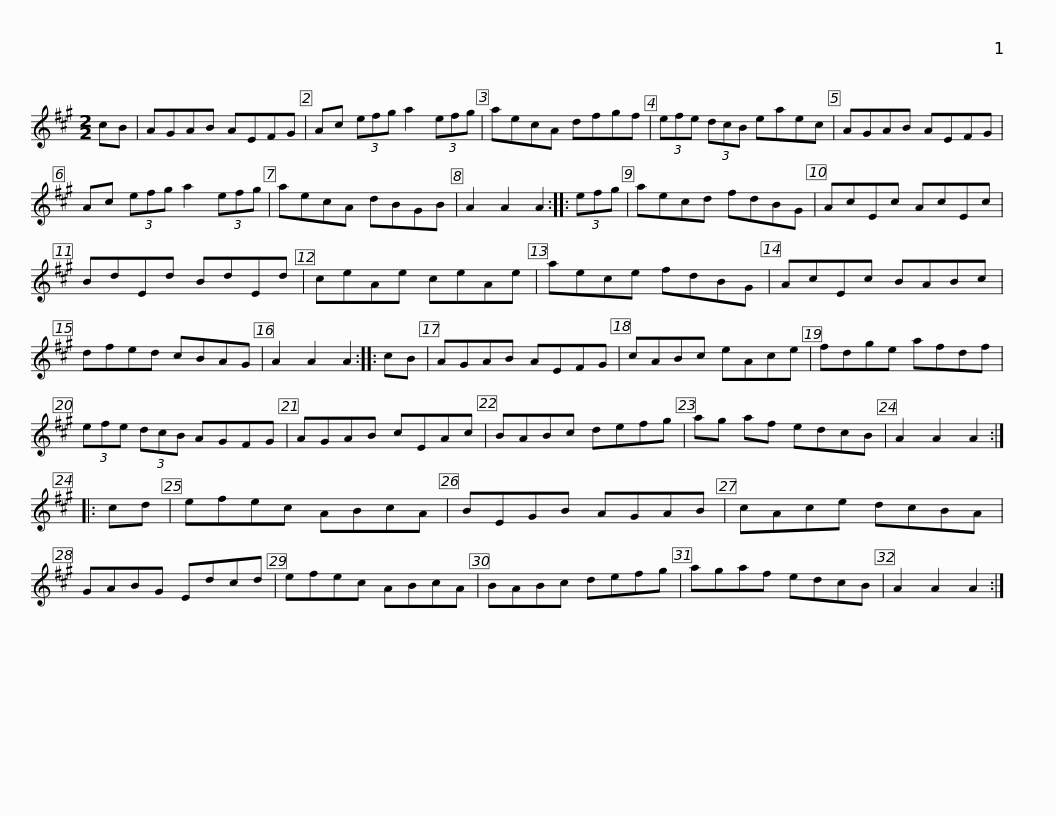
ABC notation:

X:1
L:1/8
M:2/2
I:linebreak $
K:A
V:1 treble
V:1
 cB | AGAB AEFG | Ac (3efg a2 (3efg | aecA dfgf | (3efe (3dcB eaec |$ %5
 AGAB AEFG | Ac (3efg a2 (3efg | aecA dBGB | A2 A2 A2 :: (3efg | %10
 aecd fdBG |$ AcEc AcEc | BdEd BdEd | ceAe ceAe | aece fdBG | %15
 AcEc BABc |$ dfed cBAG | A2 A2 A2 :: cB | AGAB AEFG | %20
 cABc eAce | fdge afdf |$ (3efe (3dcB AGFG | AGAB cEAc | BABc defg | %25
 ag af edcB | A2 A2 A2 :: cd |$ efec ABcA | BEGB AGAB | %30
 cAce dcBA | GABG Edcd | efec ABcA |$ BABc defg | agaf edcB | %35
 A2 A2 A2 :| %36
